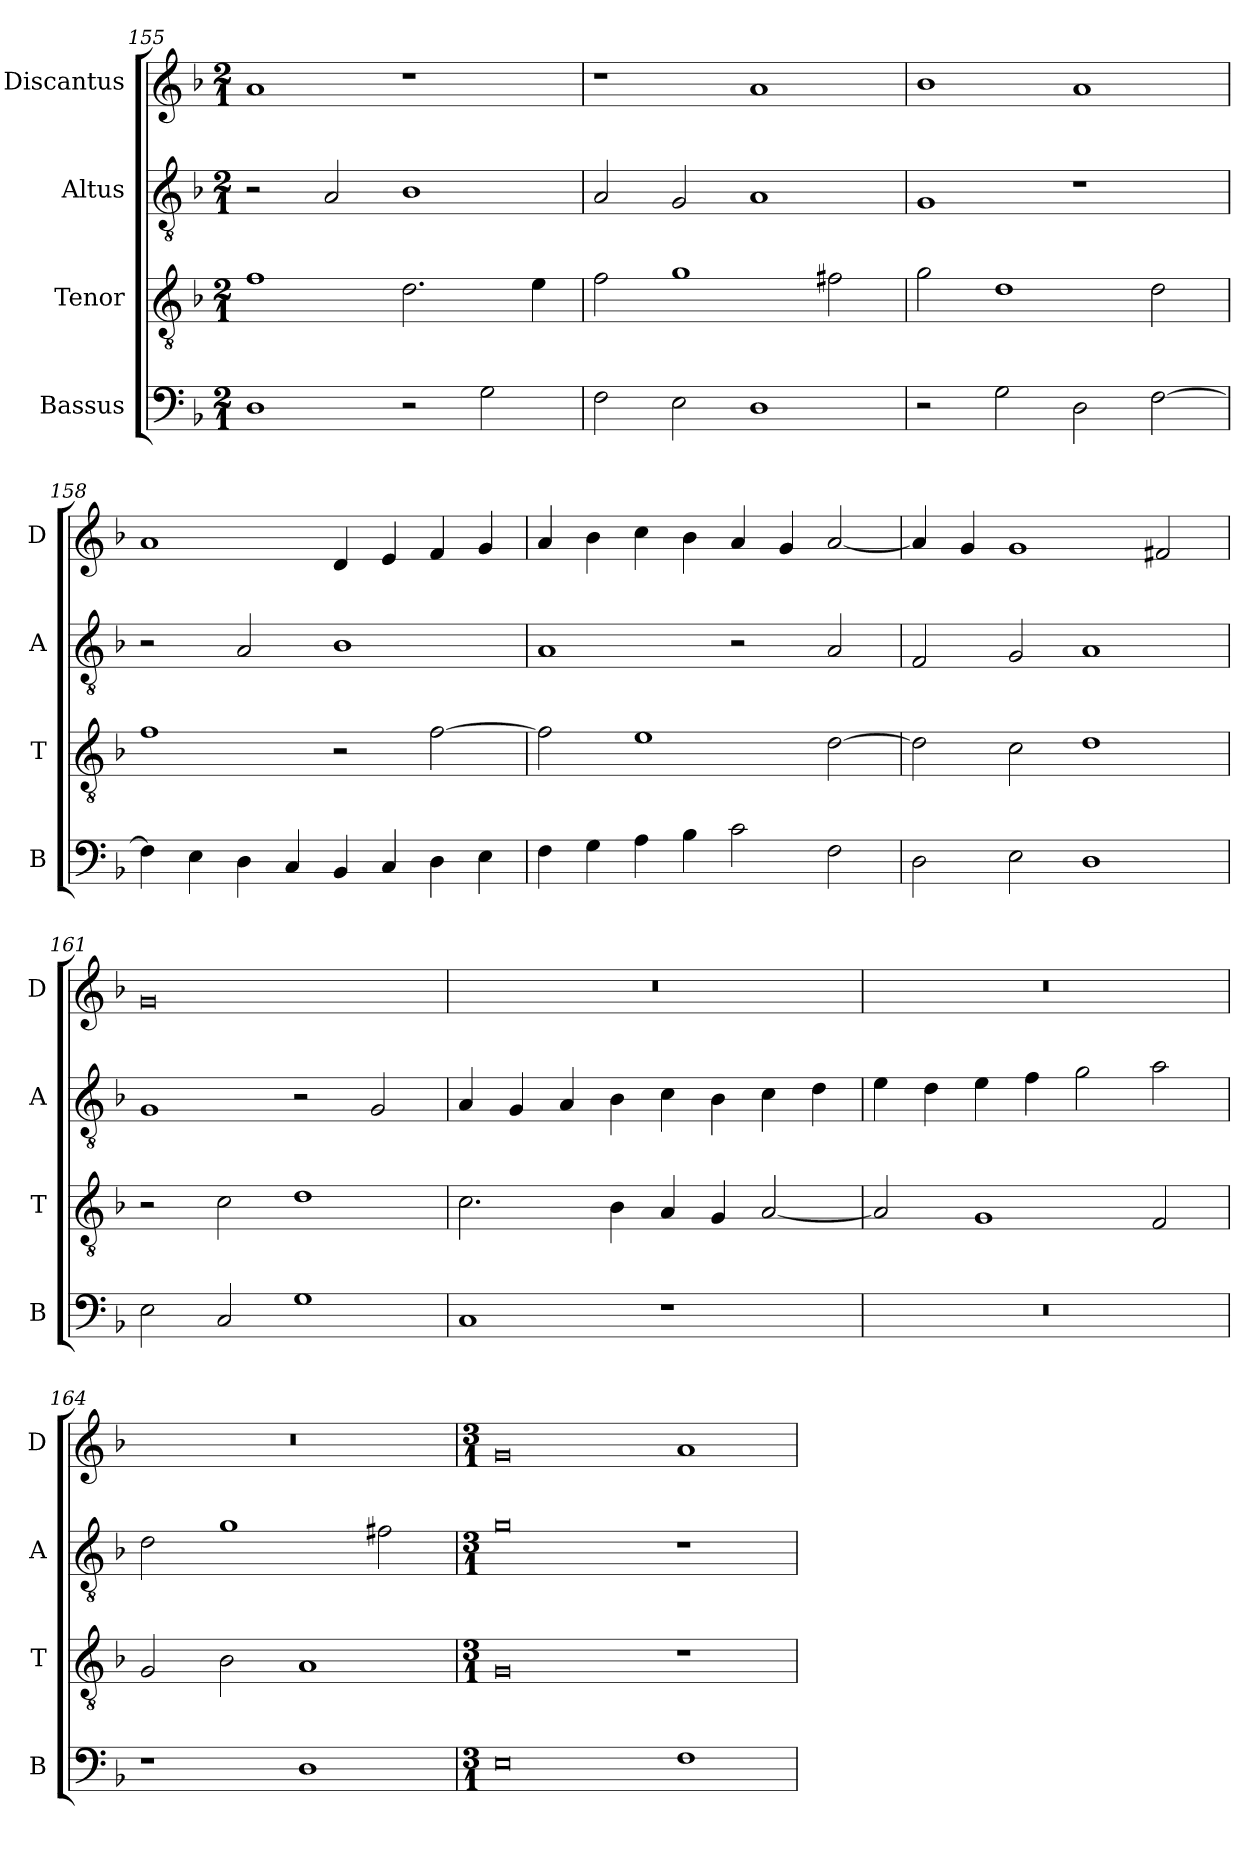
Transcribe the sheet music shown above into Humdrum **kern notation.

**kern	**kern	**kern	**kern
*part4	*part3	*part2	*part1
*staff4	*staff3	*staff2	*staff1
*I"Bassus	*I"Tenor	*I"Altus	*I"Discantus
*I'B	*I'T	*I'A	*I'D
*clefF4	*clefGv2	*clefGv2	*clefG2
*k[b-]	*k[b-]	*k[b-]	*k[b-]
*M2/1	*M2/1	*M2/1	*M2/1
=155	=155	=155	=155
1D	1f	2r	1a
.	.	2A/	.
2r	2.d\	1B-	1r
2G\	.	.	.
.	4e\	.	.
=156	=156	=156	=156
2F\	2f\	2A/	1r
2E\	1g	2G/	.
1D	.	1A	1a
.	2f#X\	.	.
=157	=157	=157	=157
2r	2g\	1G	1b-
2G\	1d	.	.
2D\	.	1r	1a
[2F\	2d\	.	.
=158	=158	=158	=158
4F\]	1f	2r	1a
4E\	.	.	.
4D\	.	2A/	.
4C/	.	.	.
4BB-/	2r	1B-	4d/
4C/	.	.	4e/
4D\	[2f\	.	4f/
4E\	.	.	4g/
=159	=159	=159	=159
4F\	2f\]	1A	4a/
4G\	.	.	4b-\
4A\	1e	.	4cc\
4B-\	.	.	4b-\
2c\	.	2r	4a/
.	.	.	4g/
2F\	[2d\	2A/	[2a/
=160	=160	=160	=160
2D\	2d\]	2F/	4a/]
.	.	.	4g/
2E\	2c\	2G/	1g
1D	1d	1A	.
.	.	.	2f#X/
=161	=161	=161	=161
2E\	2r	1G	0g
2C/	2c\	.	.
1G	1d	2r	.
.	.	2G/	.
=162	=162	=162	=162
1C	2.c\	4A/	0r
.	.	4G/	.
.	.	4A/	.
.	4B-\	4B-\	.
1r	4A/	4c\	.
.	4G/	4B-\	.
.	[2A/	4c\	.
.	.	4d\	.
=163	=163	=163	=163
0r	2A/]	4e\	0r
.	.	4d\	.
.	1G	4e\	.
.	.	4f\	.
.	.	2g\	.
.	2F/	2a\	.
=164	=164	=164	=164
1r	2G/	2d\	0r
.	2B-\	1g	.
1D	1A	.	.
.	.	2f#X\	.
=165	=165	=165	=165
*M3/1	*M3/1	*M3/1	*M3/1
0E	0G	0g	0g
1F	1r	1r	1a
=	=	=	=
*-	*-	*-	*-
